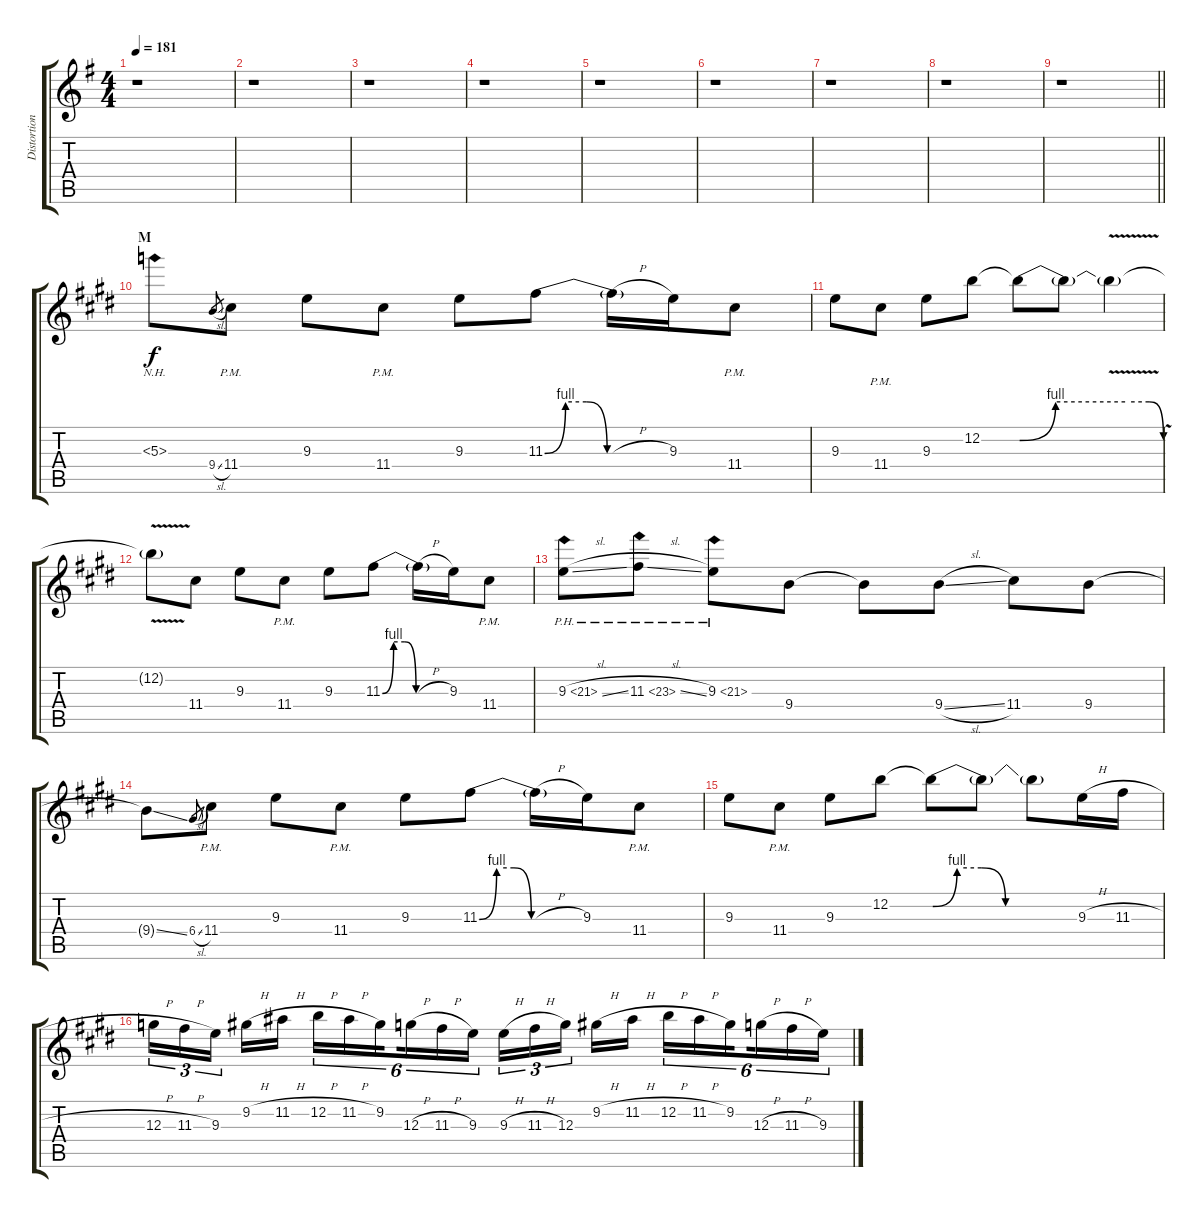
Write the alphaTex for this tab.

\track ("Distortion w/ Wah-wah" "Distortion") {instrument distortionguitar}
\staff {score tabs}
\tuning (E4 B3 G3 D3 A2 E2) {hide}
\ts (4 4)
\tempo 181
\clef g2
\ks g
r.1{dy f} |
r.1 |
r.1 |
r.1 |
r.1 |
r.1 |
r.1 |
r.1 |
\barLineRight lightlight
r.1 |
\section ("" "M")
\ks e
5.3{nh}.8 9.4{sl}.8{gr} 11.4{pm}.8 9.3.8 11.4{pm}.8 9.3.8 11.3{be (custom 0 0 10 4 20 4 30 0 60 0)}.8 11.3{h t}.16 9.3.16 11.4{pm}.8 |
9.3.8 11.4{pm}.8 9.3.8 12.2.8 12.2{be (custom 0 0 15 4 44 4 54 4 60 0) t}.8 12.2{t}.8 12.2{v t}.4 |
12.2{t}.8 11.4.8 9.3.8 11.4{pm}.8 9.3.8 11.3{be (custom 0 0 10 4 20 4 30 0 60 0)}.8 11.3{h t}.16 9.3.16 11.4{pm}.8 |
9.3{ph 12 sl}.8 11.3{ph 12 sl}.8 9.3{ph 12}.8 9.4.8 9.4{t}.8 9.4{sl}.8 11.4.8 9.4.8 |
9.4{ss t}.8 6.4{sl}.8{gr} 11.4{pm}.8 9.3.8 11.4{pm}.8 9.3.8 11.3{be (custom 0 0 10 4 20 4 30 0 60 0)}.8 11.3{h t}.16 9.3.16 11.4{pm}.8 |
9.3.8 11.4{pm}.8 9.3.8 12.2.8 12.2{be (custom 0 0 10 4 20 4 30 0 60 0) t}.8 12.2{t}.8 12.2{t}.8 9.3{h}.16 11.3{h}.16 |
12.3{h}.16{tu (3 2)} 11.3{h}.16{tu (3 2)} 9.3.16{tu (3 2) beam splitsecondary} 9.2{h}.16 11.2{h}.16 12.2{h}.16{tu (6 4)} 11.2{h}.16{tu (6 4)} 9.2.16{tu (6 4) beam splitsecondary} 12.3{h}.16{tu (6 4)} 11.3{h}.16{tu (6 4)} 9.3.16{tu (6 4)} 9.3{h}.16{tu (3 2)} 11.3{h}.16{tu (3 2)} 12.3.16{tu (3 2) beam splitsecondary} 9.2{h}.16 11.2{h}.16 12.2{h}.16{tu (6 4)} 11.2{h}.16{tu (6 4)} 9.2.16{tu (6 4) beam splitsecondary} 12.3{h}.16{tu (6 4)} 11.3{h}.16{tu (6 4)} 9.3.16{tu (6 4)}
